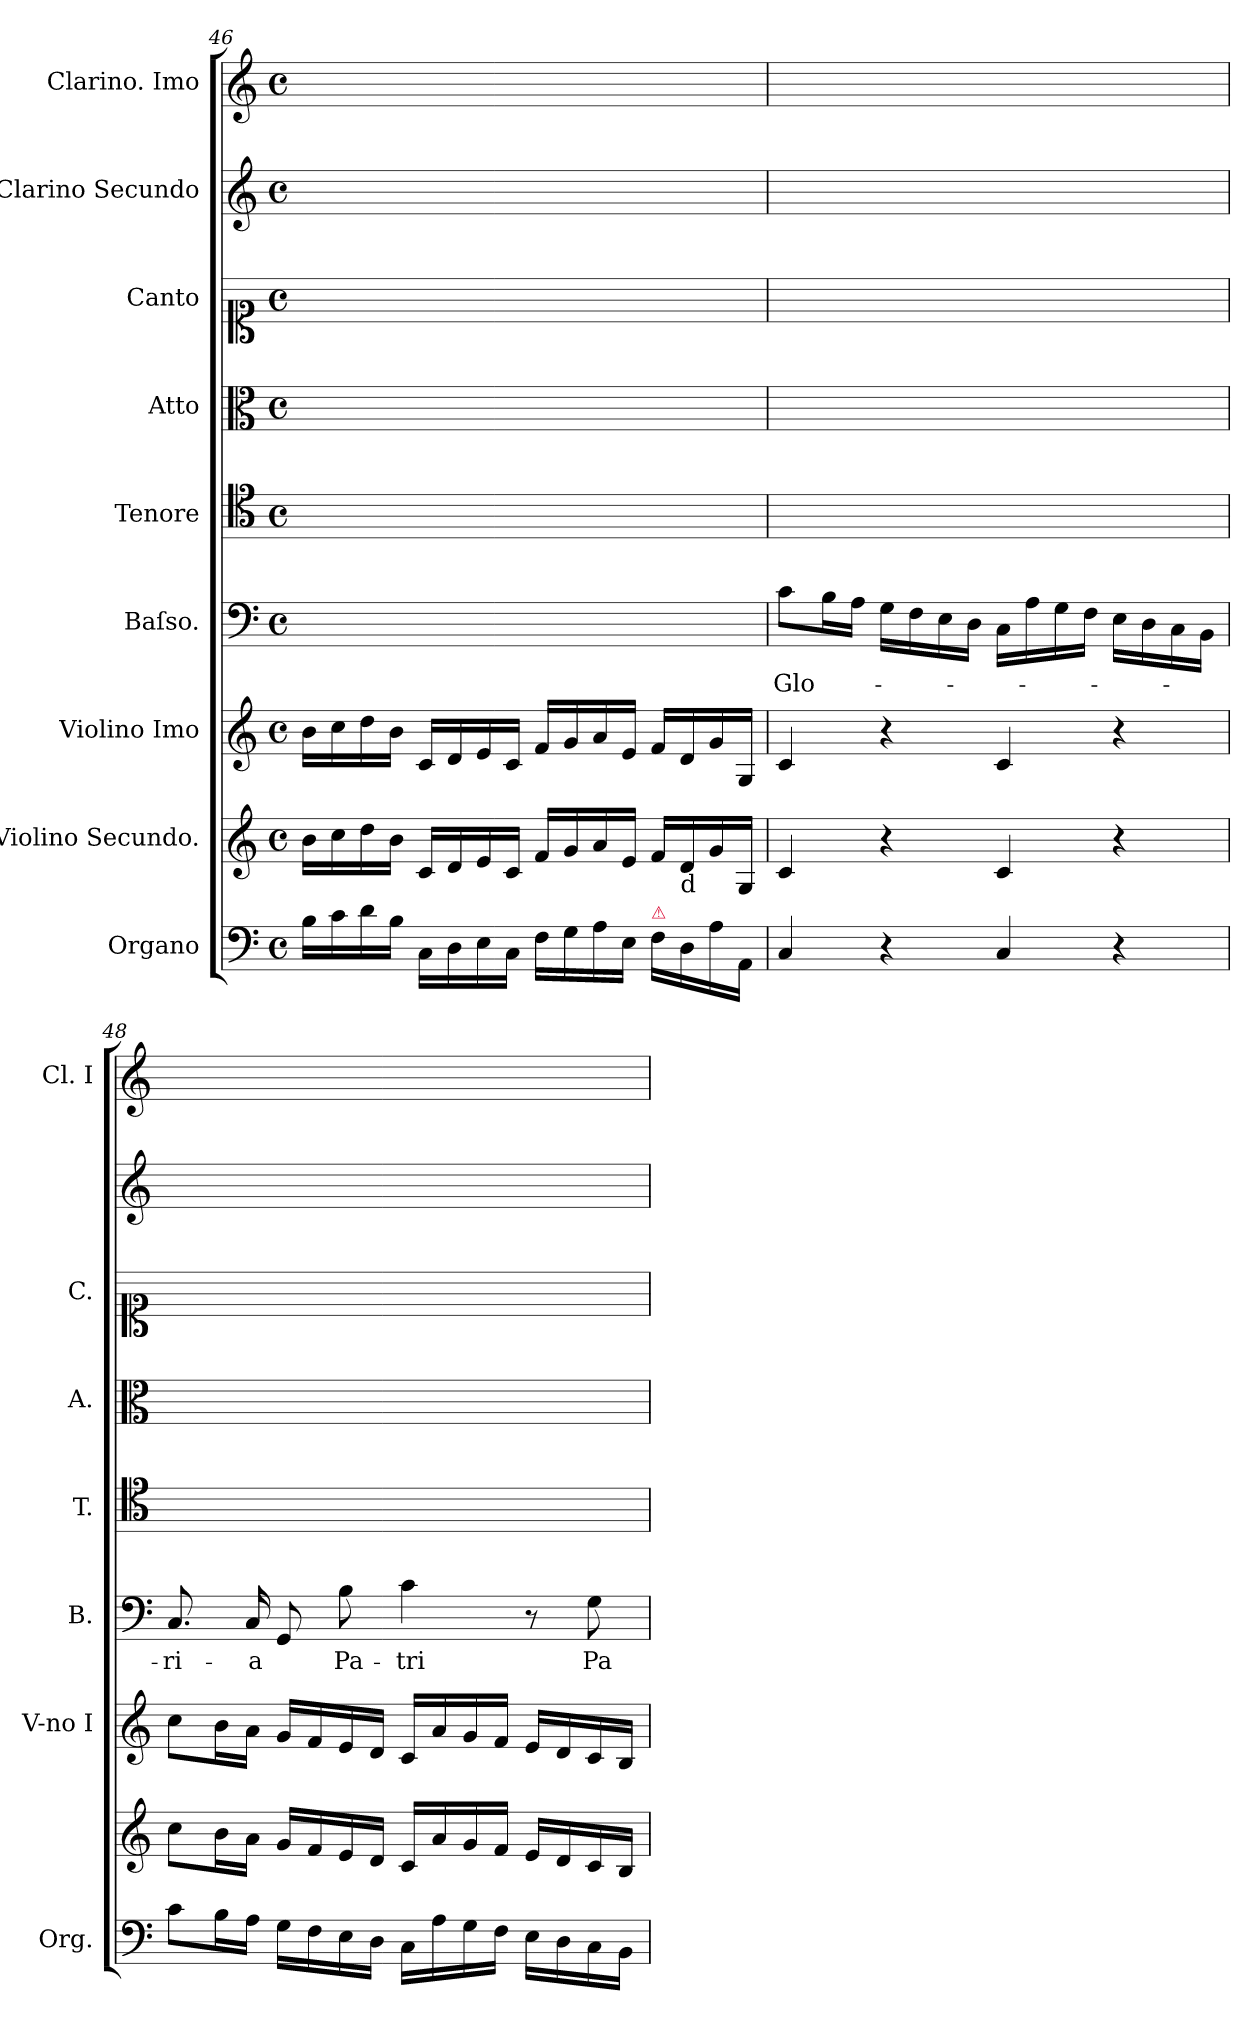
**kern	**kern	**kern	**kern	**text	**kern	**kern	**kern	**kern	**kern
*part9	*part8	*part7	*part6	*part6	*part5	*part4	*part3	*part2	*part1
*staff9	*staff8	*staff7	*staff6	*staff6	*staff5	*staff4	*staff3	*staff2	*staff1
*I"Organo	*I"Violino Secundo.	*I"Violino Imo	*I"Baſso.	*	*I"Tenore	*I"Atto	*I"Canto	*I"Clarino Secundo	*I"Clarino. Imo
*I'Org.	*	*I'V-no I	*I'B.	*	*I'T.	*I'A.	*I'C.	*	*I'Cl. I
*clefF4	*clefG2	*clefG2	*clefF4	*	*clefC4	*clefC3	*clefC1	*clefG2	*clefG2
*k[]	*k[]	*k[]	*k[]	*	*k[]	*k[]	*k[]	*k[]	*k[]
*C:	*C:	*C:	*C:	*	*C:	*C:	*C:	*C:	*C:
*M4/4	*M4/4	*M4/4	*M4/4	*	*M4/4	*M4/4	*M4/4	*M4/4	*M4/4
*met(c)	*met(c)	*met(c)	*met(c)	*	*met(c)	*met(c)	*met(c)	*met(c)	*met(c)
=46	=46	=46	=46	=46	=46	=46	=46	=46	=46
16B\LL	16b\LL	16b\LL	1ryy	.	1ryy	1ryy	1ryy	1ryy	1ryy
16c\	16cc\	16cc\	.	.	.	.	.	.	.
16d\	16dd\	16dd\	.	.	.	.	.	.	.
16B\JJ	16b\JJ	16b\JJ	.	.	.	.	.	.	.
16C\LL	16c/LL	16c/LL	.	.	.	.	.	.	.
16D\	16d/	16d/	.	.	.	.	.	.	.
16E\	16e/	16e/	.	.	.	.	.	.	.
16C\JJ	16c/JJ	16c/JJ	.	.	.	.	.	.	.
16F\LL	16f/LL	16f/LL	.	.	.	.	.	.	.
16G\	16g/	16g/	.	.	.	.	.	.	.
16A\	16a/	16a/	.	.	.	.	.	.	.
16E\JJ	16e/JJ	16e/JJ	.	.	.	.	.	.	.
!LO:TX:a:color=crimson:t=⚠	!	!	!	!	!	!	!	!	!
16F\LL	16f/LL	16f/LL	.	.	.	.	.	.	.
!	!LO:TX:b:t=d	!	!	!	!	!	!	!	!
16D\	16d/	16d/	.	.	.	.	.	.	.
16A\	16g/	16g/	.	.	.	.	.	.	.
16AA/JJ	16G/JJ	16G/JJ	.	.	.	.	.	.	.
=47	=47	=47	=47	=47	=47	=47	=47	=47	=47
4C/	4c/	4c/	8c\L	Glo-	1ryy	1ryy	1ryy	1ryy	1ryy
.	.	.	16B\L	.	.	.	.	.	.
.	.	.	16A\JJ	.	.	.	.	.	.
4r	4r	4r	16G\LL	.	.	.	.	.	.
.	.	.	16F\	.	.	.	.	.	.
.	.	.	16E\	.	.	.	.	.	.
.	.	.	16D\JJ	.	.	.	.	.	.
4C/	4c/	4c/	16C\LL	.	.	.	.	.	.
.	.	.	16A\	.	.	.	.	.	.
.	.	.	16G\	.	.	.	.	.	.
.	.	.	16F\JJ	.	.	.	.	.	.
4r	4r	4r	16E\LL	.	.	.	.	.	.
.	.	.	16D\	.	.	.	.	.	.
.	.	.	16C\	.	.	.	.	.	.
.	.	.	16BB\JJ	.	.	.	.	.	.
=48	=48	=48	=48	=48	=48	=48	=48	=48	=48
8c\L	8cc\L	8cc\L	8.C/	-ri-	1ryy	1ryy	1ryy	1ryy	1ryy
16B\L	16b\L	16b\L	.	.	.	.	.	.	.
16A\JJ	16a\JJ	16a\JJ	16C/	-a	.	.	.	.	.
16G\LL	16g/LL	16g/LL	8GG/	.	.	.	.	.	.
16F\	16f/	16f/	.	.	.	.	.	.	.
16E\	16e/	16e/	8B\	Pa-	.	.	.	.	.
16D\JJ	16d/JJ	16d/JJ	.	.	.	.	.	.	.
16C\LL	16c/LL	16c/LL	4c\	-tri	.	.	.	.	.
16A\	16a/	16a/	.	.	.	.	.	.	.
16G\	16g/	16g/	.	.	.	.	.	.	.
16F\JJ	16f/JJ	16f/JJ	.	.	.	.	.	.	.
16E\LL	16e/LL	16e/LL	8r	.	.	.	.	.	.
16D\	16d/	16d/	.	.	.	.	.	.	.
16C\	16c/	16c/	8G\	Pa-	.	.	.	.	.
16BB\JJ	16B/JJ	16B/JJ	.	.	.	.	.	.	.
=	=	=	=	=	=	=	=	=	=
*-	*-	*-	*-	*-	*-	*-	*-	*-	*-
